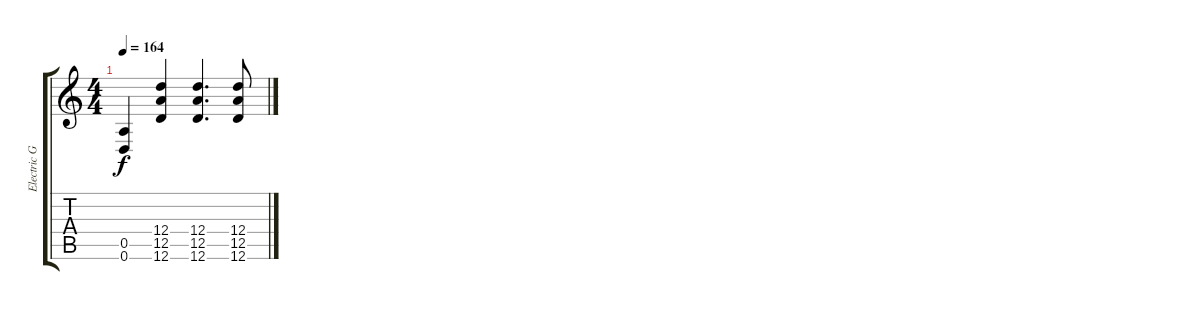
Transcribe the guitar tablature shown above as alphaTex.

\track ("Electric Guitar" "Electric G") {instrument distortionguitar}
\staff {score tabs}
\tuning (E4 B3 G3 D3 A2 D2) {hide}
\ts (4 4)
\tempo 164
\clef g2
\ks c
(0.5 0.6).4{dy f} (12.4 12.5 12.6).4 (12.4 12.5 12.6).4{d} (12.4 12.5 12.6).8
